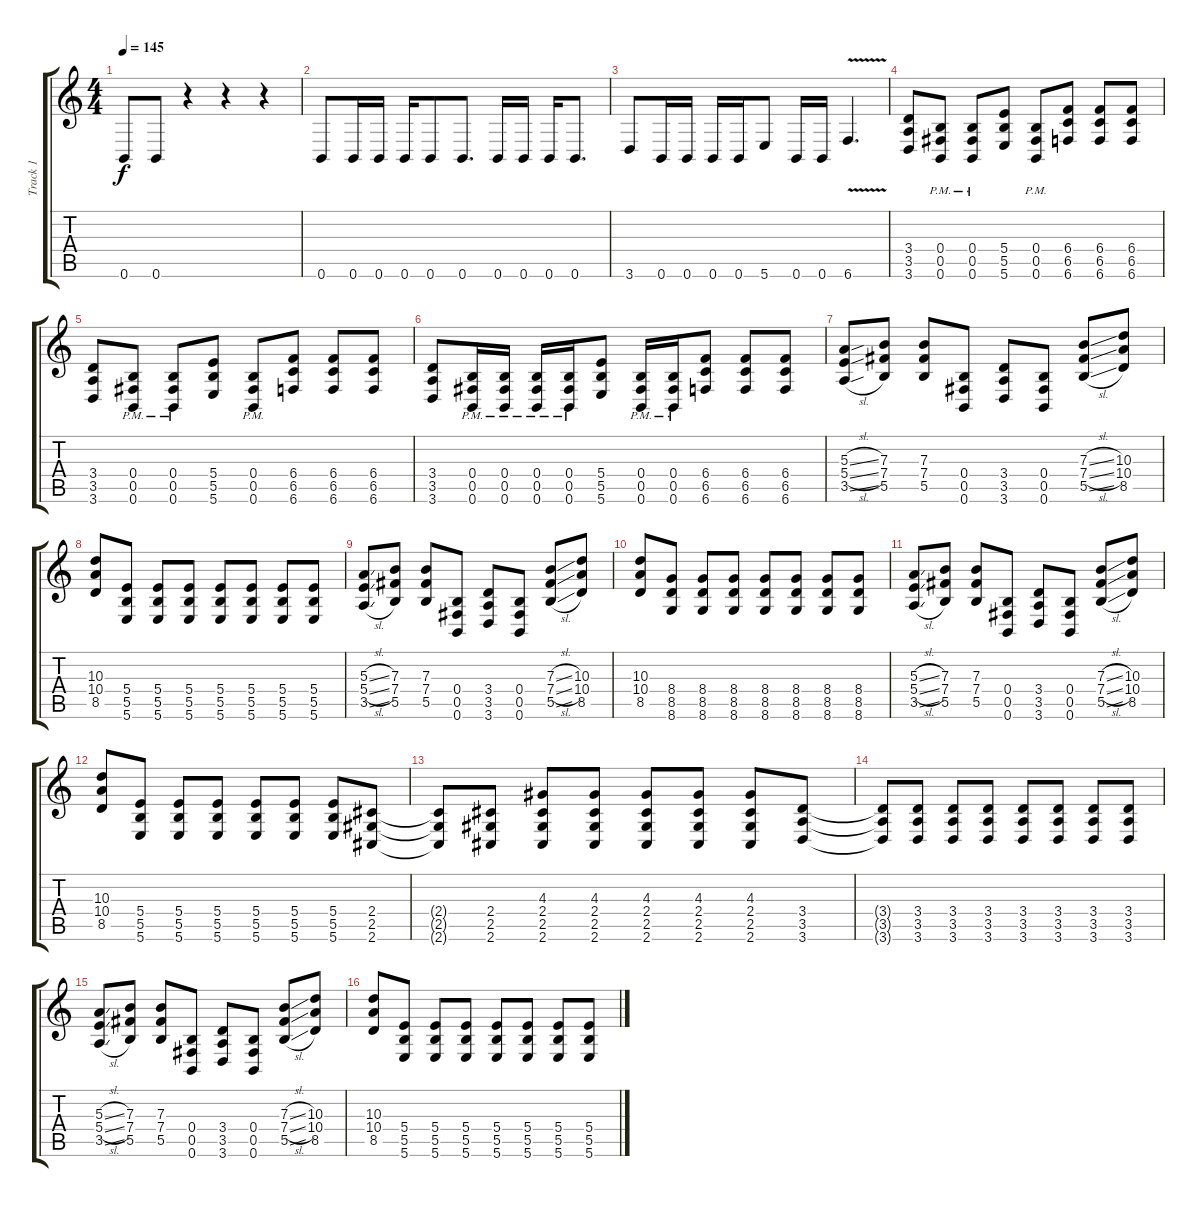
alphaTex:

\track ("Track 1" "Track 1") {instrument overdrivenguitar}
\staff {score tabs}
\tuning (Db4 Ab3 E3 B2 Gb2 B1) {hide}
\ts (4 4)
\tempo 145
\clef g2
\ks c
0.6{t}.8{dy f} 0.6.8 r.4 r.4 r.4 |
0.6.8 0.6.16 0.6.16 0.6.16 0.6.8 0.6.8{d} 0.6.16 0.6.16 0.6.16 0.6.8{d} |
3.6.8 0.6.16 0.6.16 0.6.16 0.6.16 5.6.8 0.6.16 0.6.16 6.6{v}.4{d} |
(3.4 3.5 3.6).8 (0.4{pm} 0.5{pm} 0.6{pm}).8 (0.4{pm} 0.5{pm} 0.6{pm}).8 (5.4 5.5 5.6).8 (0.4{pm} 0.5{pm} 0.6{pm}).8 (6.4 6.5 6.6).8 (6.4 6.5 6.6).8 (6.4 6.5 6.6).8 |
(3.4 3.5 3.6).8 (0.4{pm} 0.5{pm} 0.6{pm}).8 (0.4{pm} 0.5{pm} 0.6{pm}).8 (5.4 5.5 5.6).8 (0.4{pm} 0.5{pm} 0.6{pm}).8 (6.4 6.5 6.6).8 (6.4 6.5 6.6).8 (6.4 6.5 6.6).8 |
(3.4 3.5 3.6).8 (0.4{pm} 0.5{pm} 0.6{pm}).16 (0.4{pm} 0.5{pm} 0.6{pm}).16 (0.4{pm} 0.5{pm} 0.6{pm}).16 (0.4{pm} 0.5{pm} 0.6{pm}).16 (5.4 5.5 5.6).8 (0.4{pm} 0.5{pm} 0.6{pm}).16 (0.4{pm} 0.5{pm} 0.6{pm}).16 (6.4 6.5 6.6).8 (6.4 6.5 6.6).8 (6.4 6.5 6.6).8 |
(5.3{sl} 5.4{sl} 3.5{sl}).8 (7.3 7.4 5.5).8 (7.3 7.4 5.5).8 (0.4 0.5 0.6).8 (3.4 3.5 3.6).8 (0.4 0.5 0.6).8 (7.3{sl} 7.4{sl} 5.5{sl}).8 (10.3 10.4 8.5).8 |
(10.3 10.4 8.5).8 (5.4 5.5 5.6).8 (5.4 5.5 5.6).8 (5.4 5.5 5.6).8 (5.4 5.5 5.6).8 (5.4 5.5 5.6).8 (5.4 5.5 5.6).8 (5.4 5.5 5.6).8 |
(5.3{sl} 5.4{sl} 3.5{sl}).8 (7.3 7.4 5.5).8 (7.3 7.4 5.5).8 (0.4 0.5 0.6).8 (3.4 3.5 3.6).8 (0.4 0.5 0.6).8 (7.3{sl} 7.4{sl} 5.5{sl}).8 (10.3 10.4 8.5).8 |
(10.3 10.4 8.5).8 (8.4 8.5 8.6).8 (8.4 8.5 8.6).8 (8.4 8.5 8.6).8 (8.4 8.5 8.6).8 (8.4 8.5 8.6).8 (8.4 8.5 8.6).8 (8.4 8.5 8.6).8 |
(5.3{sl} 5.4{sl} 3.5{sl}).8 (7.3 7.4 5.5).8 (7.3 7.4 5.5).8 (0.4 0.5 0.6).8 (3.4 3.5 3.6).8 (0.4 0.5 0.6).8 (7.3{sl} 7.4{sl} 5.5{sl}).8 (10.3 10.4 8.5).8 |
(10.3 10.4 8.5).8 (5.4 5.5 5.6).8 (5.4 5.5 5.6).8 (5.4 5.5 5.6).8 (5.4 5.5 5.6).8 (5.4 5.5 5.6).8 (5.4 5.5 5.6).8 (2.4 2.5 2.6).8 |
(2.4{t} 2.5{t} 2.6{t}).8 (2.4 2.5 2.6).8 (4.3 2.4 2.5 2.6).8 (4.3 2.4 2.5 2.6).8 (4.3 2.4 2.5 2.6).8 (4.3 2.4 2.5 2.6).8 (4.3 2.4 2.5 2.6).8 (3.4 3.5 3.6).8 |
(3.4{t} 3.5{t} 3.6{t}).8 (3.4 3.5 3.6).8 (3.4 3.5 3.6).8 (3.4 3.5 3.6).8 (3.4 3.5 3.6).8 (3.4 3.5 3.6).8 (3.4 3.5 3.6).8 (3.4 3.5 3.6).8 |
(5.3{sl} 5.4{sl} 3.5{sl}).8 (7.3 7.4 5.5).8 (7.3 7.4 5.5).8 (0.4 0.5 0.6).8 (3.4 3.5 3.6).8 (0.4 0.5 0.6).8 (7.3{sl} 7.4{sl} 5.5{sl}).8 (10.3 10.4 8.5).8 |
(10.3 10.4 8.5).8 (5.4 5.5 5.6).8 (5.4 5.5 5.6).8 (5.4 5.5 5.6).8 (5.4 5.5 5.6).8 (5.4 5.5 5.6).8 (5.4 5.5 5.6).8 (5.4 5.5 5.6).8
